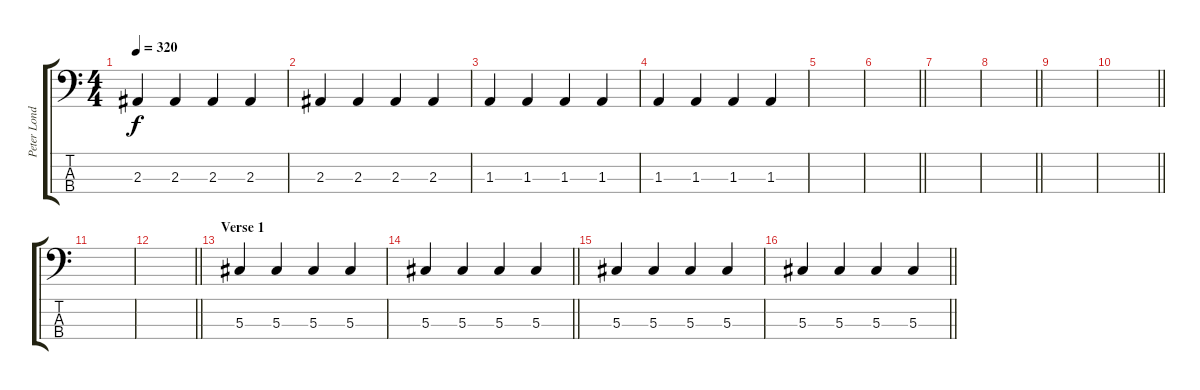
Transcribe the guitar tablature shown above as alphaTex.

\track ("Peter London (Bass)" "Peter Lond") {instrument electricbassfinger}
\staff {score tabs}
\tuning (Gb2 Db2 Ab1 Eb1) {hide}
\ts (4 4)
\tempo 320
\clef f4
\ks c
2.3.4{dy f} 2.3.4 2.3.4 2.3.4 |
2.3.4 2.3.4 2.3.4 2.3.4 |
1.3.4 1.3.4 1.3.4 1.3.4 |
1.3.4 1.3.4 1.3.4 1.3.4 |
|
\barLineRight lightlight
|
|
\barLineRight lightlight
|
|
\barLineRight lightlight
|
|
\barLineRight lightlight
|
\section ("" "Verse 1")
5.3.4 5.3.4 5.3.4 5.3.4 |
\barLineRight lightlight
5.3.4 5.3.4 5.3.4 5.3.4 |
5.3.4 5.3.4 5.3.4 5.3.4 |
\barLineRight lightlight
5.3.4 5.3.4 5.3.4 5.3.4
